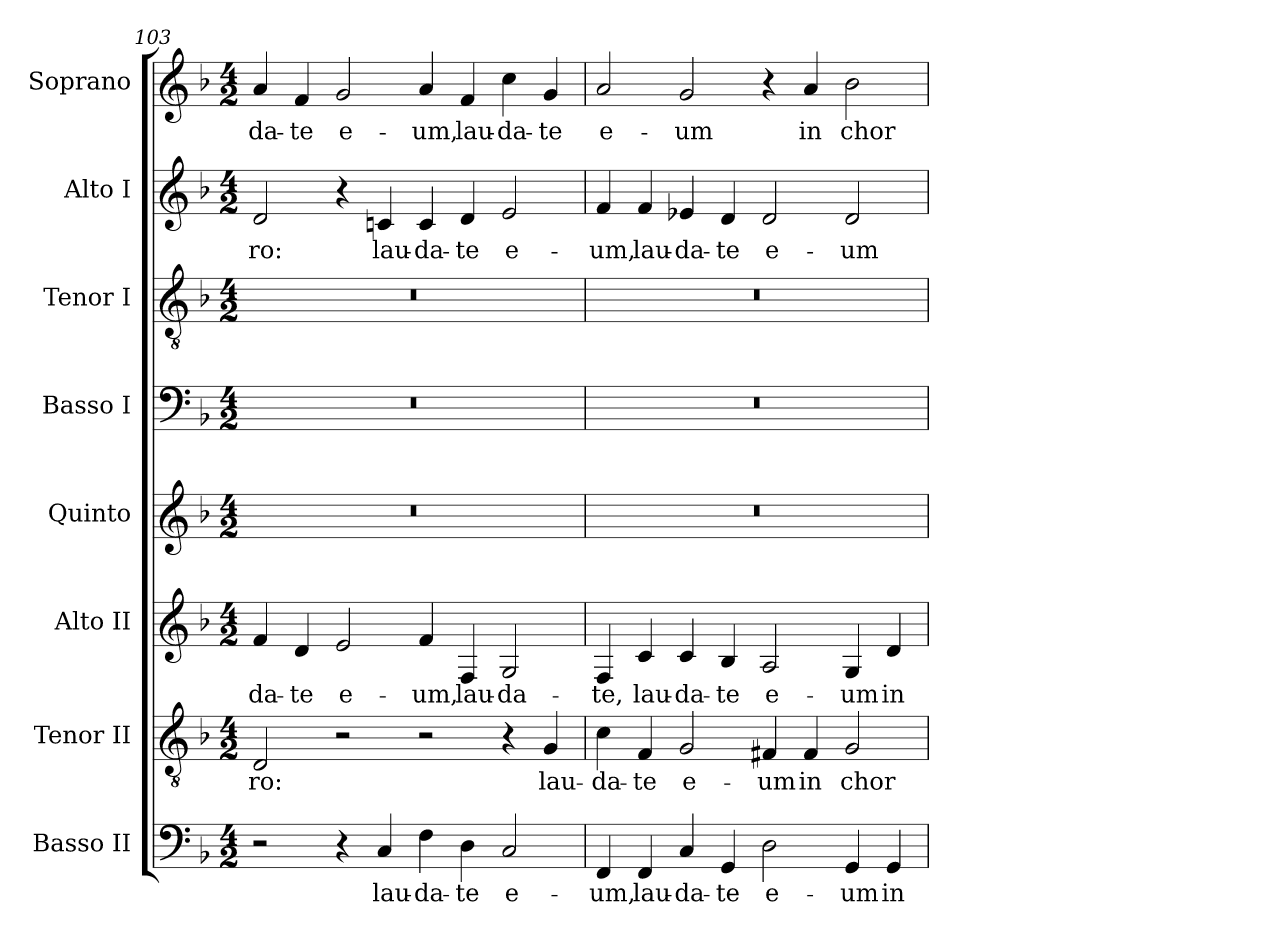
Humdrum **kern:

**kern	**text	**kern	**text	**kern	**text	**kern	**kern	**kern	**kern	**text	**kern	**text
*part8	*part8	*part7	*part7	*part6	*part6	*part5	*part4	*part3	*part2	*part2	*part1	*part1
*staff8	*staff8	*staff7	*staff7	*staff6	*staff6	*staff5	*staff4	*staff3	*staff2	*staff2	*staff1	*staff1
*I"Basso II	*	*I"Tenor II	*	*I"Alto II	*	*I"Quinto	*I"Basso I	*I"Tenor I	*I"Alto I	*	*I"Soprano	*
*I'B. 2	*	*I'T. 2	*	*I'A. 2	*	*I'Q.	*I'B. 1	*I'T. 1	*I'A. 1	*	*I'S.	*
*clefF4	*	*clefGv2	*	*clefG2	*	*clefG2	*clefF4	*clefGv2	*clefG2	*	*clefG2	*
*	*	*ITrd7c12	*	*	*	*	*	*ITrd7c12	*	*	*	*
*k[b-]	*	*k[b-]	*	*k[b-]	*	*k[b-]	*k[b-]	*k[b-]	*k[b-]	*	*k[b-]	*
*F:	*	*F:	*	*F:	*	*F:	*F:	*F:	*F:	*	*F:	*
*M4/2	*	*M4/2	*	*M4/2	*	*M4/2	*M4/2	*M4/2	*M4/2	*	*M4/2	*
=103	=103	=103	=103	=103	=103	=103	=103	=103	=103	=103	=103	=103
!	!	!	!LO:LY:b:color=#000000	!	!	!	!	!	!	!	!	!
!	!	!	!	!	!LO:LY:b:color=#000000	!LO:N:vis=1	!LO:N:vis=1	!LO:N:vis=1	!	!	!	!
!	!	!	!	!	!	!	!	!	!	!LO:LY:b:color=#000000	!	!
!	!	!	!	!	!	!	!	!	!	!	!	!LO:LY:b:color=#000000
2r	.	2DDi/	-ro:	4fi/	-da-	0r	0r	0r	2di/	-ro:	4ai/	-da-
!	!	!	!	!	!LO:LY:b:color=#000000	!	!	!	!	!	!	!
!	!	!	!	!	!	!	!	!	!	!	!	!LO:LY:b:color=#000000
.	.	.	.	4di/	-te	.	.	.	.	.	4fi/	-te
!	!	!	!	!	!LO:LY:b:color=#000000	!	!	!	!	!	!	!
!	!	!	!	!	!	!	!	!	!	!	!	!LO:LY:b:color=#000000
4r	.	2r	.	2ei/	e-	.	.	.	4r	.	2gi/	e-
!	!LO:LY:b:color=#000000	!	!	!	!	!	!	!	!	!	!	!
!	!	!	!	!	!	!	!	!	!	!LO:LY:b:color=#000000	!	!
4Ci/	lau-	.	.	.	.	.	.	.	4cni/	lau-	.	.
!	!LO:LY:b:color=#000000	!	!	!	!	!	!	!	!	!	!	!
!	!	!	!	!	!LO:LY:b:color=#000000	!	!	!	!	!	!	!
!	!	!	!	!	!	!	!	!	!	!LO:LY:b:color=#000000	!	!
!	!	!	!	!	!	!	!	!	!	!	!	!LO:LY:b:color=#000000
4Fi\	-da-	2r	.	4fi/	-um,	.	.	.	4ci/	-da-	4ai/	-um,
!	!LO:LY:b:color=#000000	!	!	!	!	!	!	!	!	!	!	!
!	!	!	!	!	!LO:LY:b:color=#000000	!	!	!	!	!	!	!
!	!	!	!	!	!	!	!	!	!	!LO:LY:b:color=#000000	!	!
!	!	!	!	!	!	!	!	!	!	!	!	!LO:LY:b:color=#000000
4Di\	-te	.	.	4Fi/	lau-	.	.	.	4di/	-te	4fi/	lau-
!	!LO:LY:b:color=#000000	!	!	!	!	!	!	!	!	!	!	!
!	!	!	!	!	!LO:LY:b:color=#000000	!	!	!	!	!	!	!
!	!	!	!	!	!	!	!	!	!	!LO:LY:b:color=#000000	!	!
!	!	!	!	!	!	!	!	!	!	!	!	!LO:LY:b:color=#000000
2Ci/	e-	4r	.	2Gi/	-da-	.	.	.	2ei/	e-	4cci\	-da-
!	!	!	!LO:LY:b:color=#000000	!	!	!	!	!	!	!	!	!
!	!	!	!	!	!	!	!	!	!	!	!	!LO:LY:b:color=#000000
.	.	4GGi/	lau-	.	.	.	.	.	.	.	4gi/	-te
=104	=104	=104	=104	=104	=104	=104	=104	=104	=104	=104	=104	=104
!	!LO:LY:b:color=#000000	!	!	!	!	!	!	!	!	!	!	!
!	!	!	!LO:LY:b:color=#000000	!	!	!	!	!	!	!	!	!
!	!	!	!	!	!LO:LY:b:color=#000000	!LO:N:vis=1	!LO:N:vis=1	!LO:N:vis=1	!	!	!	!
!	!	!	!	!	!	!	!	!	!	!LO:LY:b:color=#000000	!	!
!	!	!	!	!	!	!	!	!	!	!	!	!LO:LY:b:color=#000000
4FFi/	-um,	4Ci\	-da-	4Fi/	-te,	0r	0r	0r	4fi/	-um,	2ai/	e-
!	!LO:LY:b:color=#000000	!	!	!	!	!	!	!	!	!	!	!
!	!	!	!LO:LY:b:color=#000000	!	!	!	!	!	!	!	!	!
!	!	!	!	!	!LO:LY:b:color=#000000	!	!	!	!	!	!	!
!	!	!	!	!	!	!	!	!	!	!LO:LY:b:color=#000000	!	!
4FFi/	lau-	4FFi/	-te	4ci/	lau-	.	.	.	4fi/	lau-	.	.
!	!LO:LY:b:color=#000000	!	!	!	!	!	!	!	!	!	!	!
!	!	!	!LO:LY:b:color=#000000	!	!	!	!	!	!	!	!	!
!	!	!	!	!	!LO:LY:b:color=#000000	!	!	!	!	!	!	!
!	!	!	!	!	!	!	!	!	!	!LO:LY:b:color=#000000	!	!
!	!	!	!	!	!	!	!	!	!	!	!	!LO:LY:b:color=#000000
4Ci/	-da-	2GGi/	e-	4ci/	-da-	.	.	.	4e-Xi/	-da-	2gi/	-um
!	!LO:LY:b:color=#000000	!	!	!	!	!	!	!	!	!	!	!
!	!	!	!	!	!LO:LY:b:color=#000000	!	!	!	!	!	!	!
!	!	!	!	!	!	!	!	!	!	!LO:LY:b:color=#000000	!	!
4GGi/	-te	.	.	4B-i/	-te	.	.	.	4di/	-te	.	.
!	!LO:LY:b:color=#000000	!	!	!	!	!	!	!	!	!	!	!
!	!	!	!LO:LY:b:color=#000000	!	!	!	!	!	!	!	!	!
!	!	!	!	!	!LO:LY:b:color=#000000	!	!	!	!	!	!	!
!	!	!	!	!	!	!	!	!	!	!LO:LY:b:color=#000000	!	!
2Di\	e-	4FF#Xi/	-um	2Ai/	e-	.	.	.	2di/	e-	4r	.
!	!	!	!LO:LY:b:color=#000000	!	!	!	!	!	!	!	!	!
!	!	!	!	!	!	!	!	!	!	!	!	!LO:LY:b:color=#000000
.	.	4FF#i/	in	.	.	.	.	.	.	.	4ai/	in
!	!LO:LY:b:color=#000000	!	!	!	!	!	!	!	!	!	!	!
!	!	!	!LO:LY:b:color=#000000	!	!	!	!	!	!	!	!	!
!	!	!	!	!	!LO:LY:b:color=#000000	!	!	!	!	!	!	!
!	!	!	!	!	!	!	!	!	!	!LO:LY:b:color=#000000	!	!
!	!	!	!	!	!	!	!	!	!	!	!	!LO:LY:b:color=#000000
4GGi/	-um	2GGi/	chor-	4Gi/	-um	.	.	.	2di/	-um	2b-i\	chor-
!	!LO:LY:b:color=#000000	!	!	!	!	!	!	!	!	!	!	!
!	!	!	!	!	!LO:LY:b:color=#000000	!	!	!	!	!	!	!
4GGi/	in	.	.	4di/	in	.	.	.	.	.	.	.
=	=	=	=	=	=	=	=	=	=	=	=	=
*-	*-	*-	*-	*-	*-	*-	*-	*-	*-	*-	*-	*-
